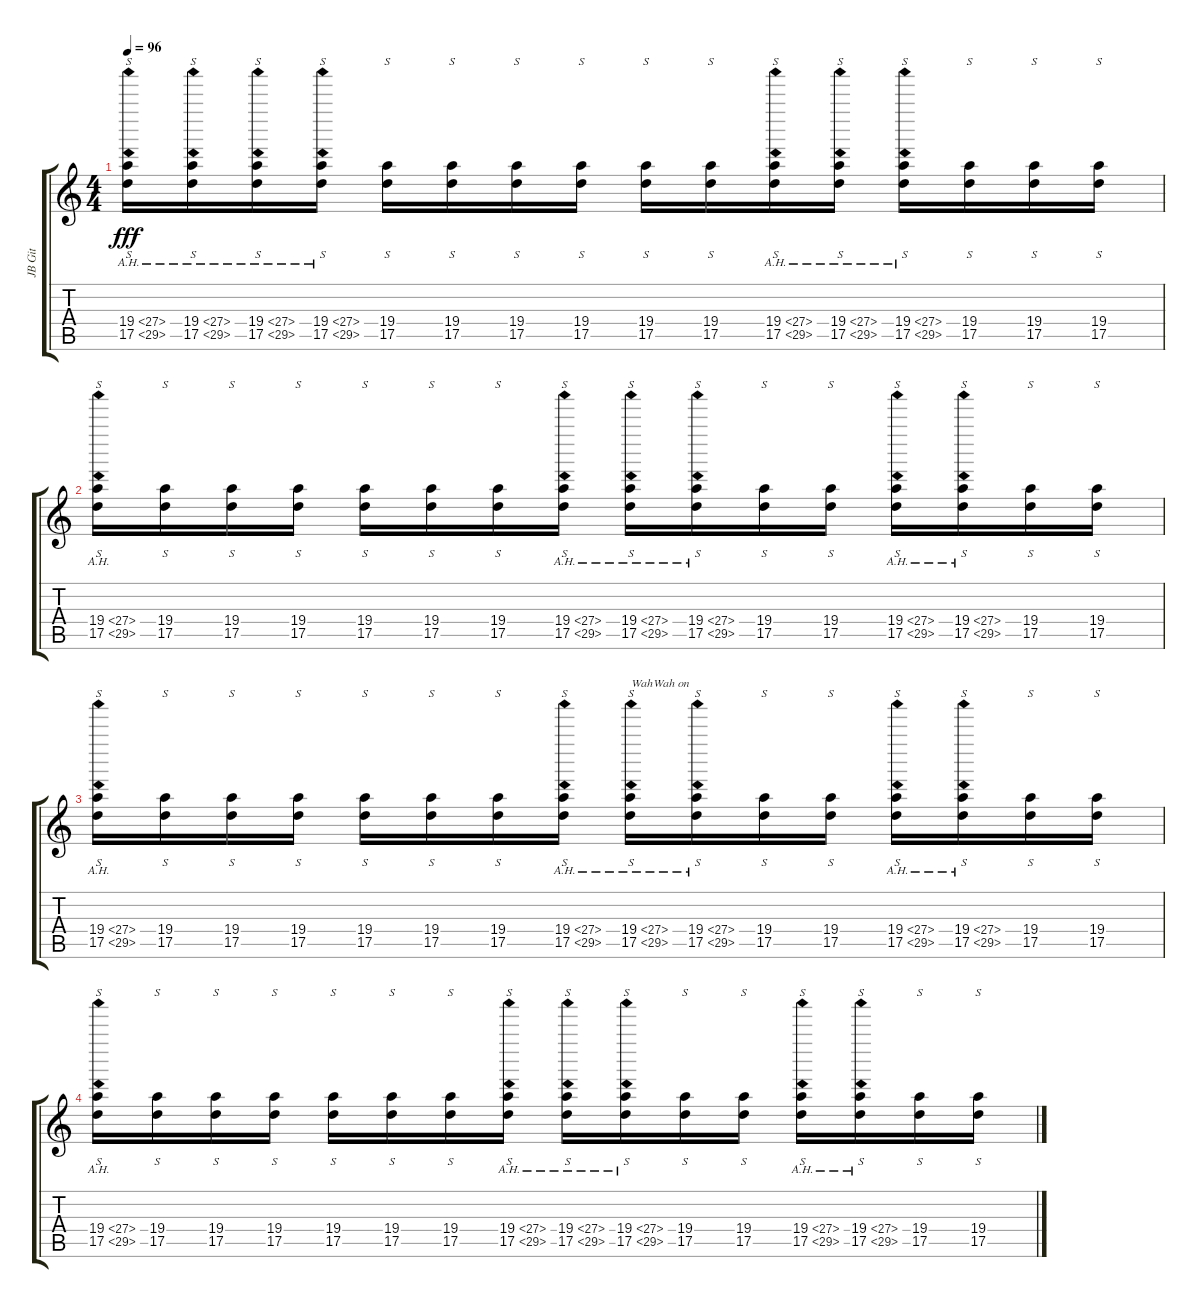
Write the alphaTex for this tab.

\track ("JB Git" "JB Git") {instrument overdrivenguitar}
\staff {score tabs}
\tuning (E4 B3 G3 D3 A2 E2) {hide}
\ts (4 4)
\tempo 96
\clef g2
\ks c
(19.4{ah 8} 17.5{ah 12}).16{s dy fff} (19.4{ah 8} 17.5{ah 12}).16{s} (19.4{ah 8} 17.5{ah 12}).16{s} (19.4{ah 8} 17.5{ah 12}).16{s} (19.4 17.5).16{s} (19.4 17.5).16{s} (19.4 17.5).16{s} (19.4 17.5).16{s} (19.4 17.5).16{s} (19.4 17.5).16{s} (19.4{ah 8} 17.5{ah 12}).16{s} (19.4{ah 8} 17.5{ah 12}).16{s} (19.4{ah 8} 17.5{ah 12}).16{s} (19.4 17.5).16{s} (19.4 17.5).16{s} (19.4 17.5).16{s} |
(19.4{ah 8} 17.5{ah 12}).16{s} (19.4 17.5).16{s} (19.4 17.5).16{s} (19.4 17.5).16{s} (19.4 17.5).16{s} (19.4 17.5).16{s} (19.4 17.5).16{s} (19.4{ah 8} 17.5{ah 12}).16{s} (19.4{ah 8} 17.5{ah 12}).16{s} (19.4{ah 8} 17.5{ah 12}).16{s} (19.4 17.5).16{s} (19.4 17.5).16{s} (19.4{ah 8} 17.5{ah 12}).16{s} (19.4{ah 8} 17.5{ah 12}).16{s} (19.4 17.5).16{s} (19.4 17.5).16{s} |
(19.4{ah 8} 17.5{ah 12}).16{s} (19.4 17.5).16{s} (19.4 17.5).16{s} (19.4 17.5).16{s} (19.4 17.5).16{s} (19.4 17.5).16{s} (19.4 17.5).16{s} (19.4{ah 8} 17.5{ah 12}).16{s} (19.4{ah 8} 17.5{ah 12}).16{s txt "WahWah on"} (19.4{ah 8} 17.5{ah 12}).16{s} (19.4 17.5).16{s} (19.4 17.5).16{s} (19.4{ah 8} 17.5{ah 12}).16{s} (19.4{ah 8} 17.5{ah 12}).16{s} (19.4 17.5).16{s} (19.4 17.5).16{s} |
(19.4{ah 8} 17.5{ah 12}).16{s} (19.4 17.5).16{s} (19.4 17.5).16{s} (19.4 17.5).16{s} (19.4 17.5).16{s} (19.4 17.5).16{s} (19.4 17.5).16{s} (19.4{ah 8} 17.5{ah 12}).16{s} (19.4{ah 8} 17.5{ah 12}).16{s} (19.4{ah 8} 17.5{ah 12}).16{s} (19.4 17.5).16{s} (19.4 17.5).16{s} (19.4{ah 8} 17.5{ah 12}).16{s} (19.4{ah 8} 17.5{ah 12}).16{s} (19.4 17.5).16{s} (19.4 17.5).16{s}
